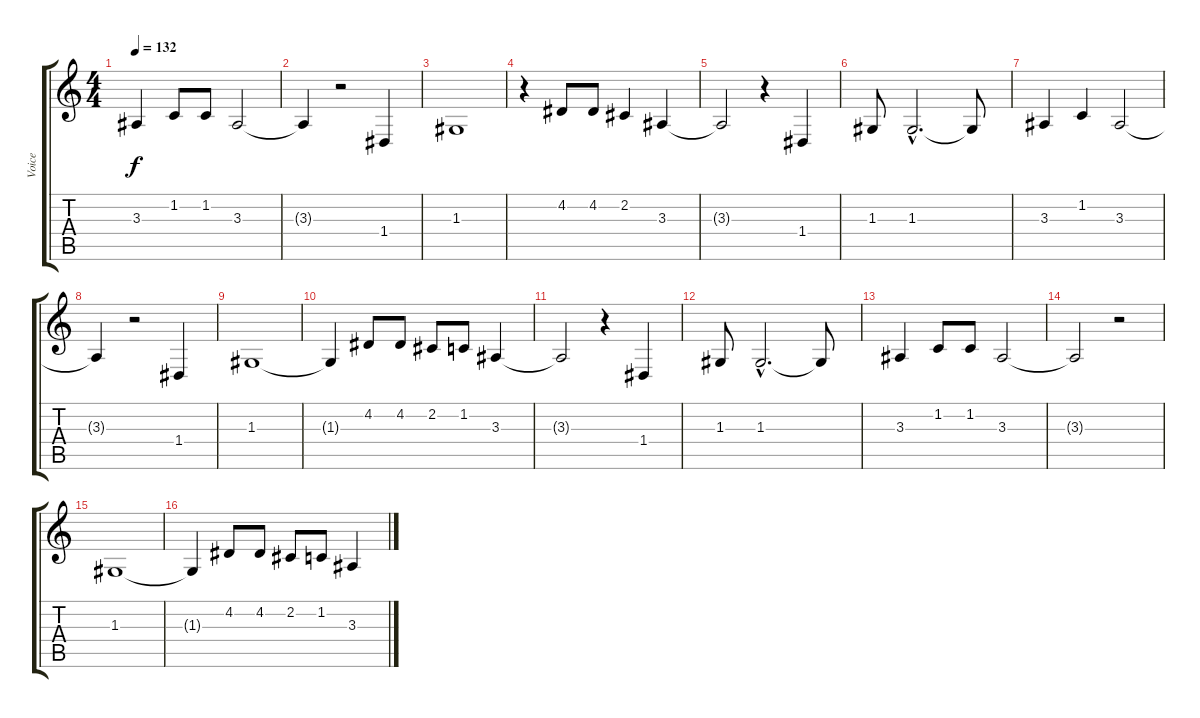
\track ("Voice" "Voice") {instrument englishhorn}
\staff {score tabs}
\tuning (E4 B3 G3 D3 A2 E2) {hide}
\ts (4 4)
\tempo 132
\clef g2
\ks c
3.3.4{dy f} 1.2.8 1.2.8 3.3.2 |
3.3{t}.4 r.2 1.4.4 |
1.3.1 |
r.4 4.2.8 4.2.8 2.2.4 3.3.4 |
3.3{t}.2 r.4 1.4.4 |
1.3.8 1.3{hac}.2{d} 1.3{t}.8 |
3.3.4 1.2.4 3.3.2 |
3.3{t}.4 r.2 1.4.4 |
1.3.1 |
1.3{t}.4 4.2.8 4.2.8 2.2.8 1.2.8 3.3.4 |
3.3{t}.2 r.4 1.4.4 |
1.3.8 1.3{hac}.2{d} 1.3{t}.8 |
3.3.4 1.2.8 1.2.8 3.3.2 |
3.3{t}.2 r.2 |
1.3.1 |
1.3{t}.4 4.2.8 4.2.8 2.2.8 1.2.8 3.3.4
